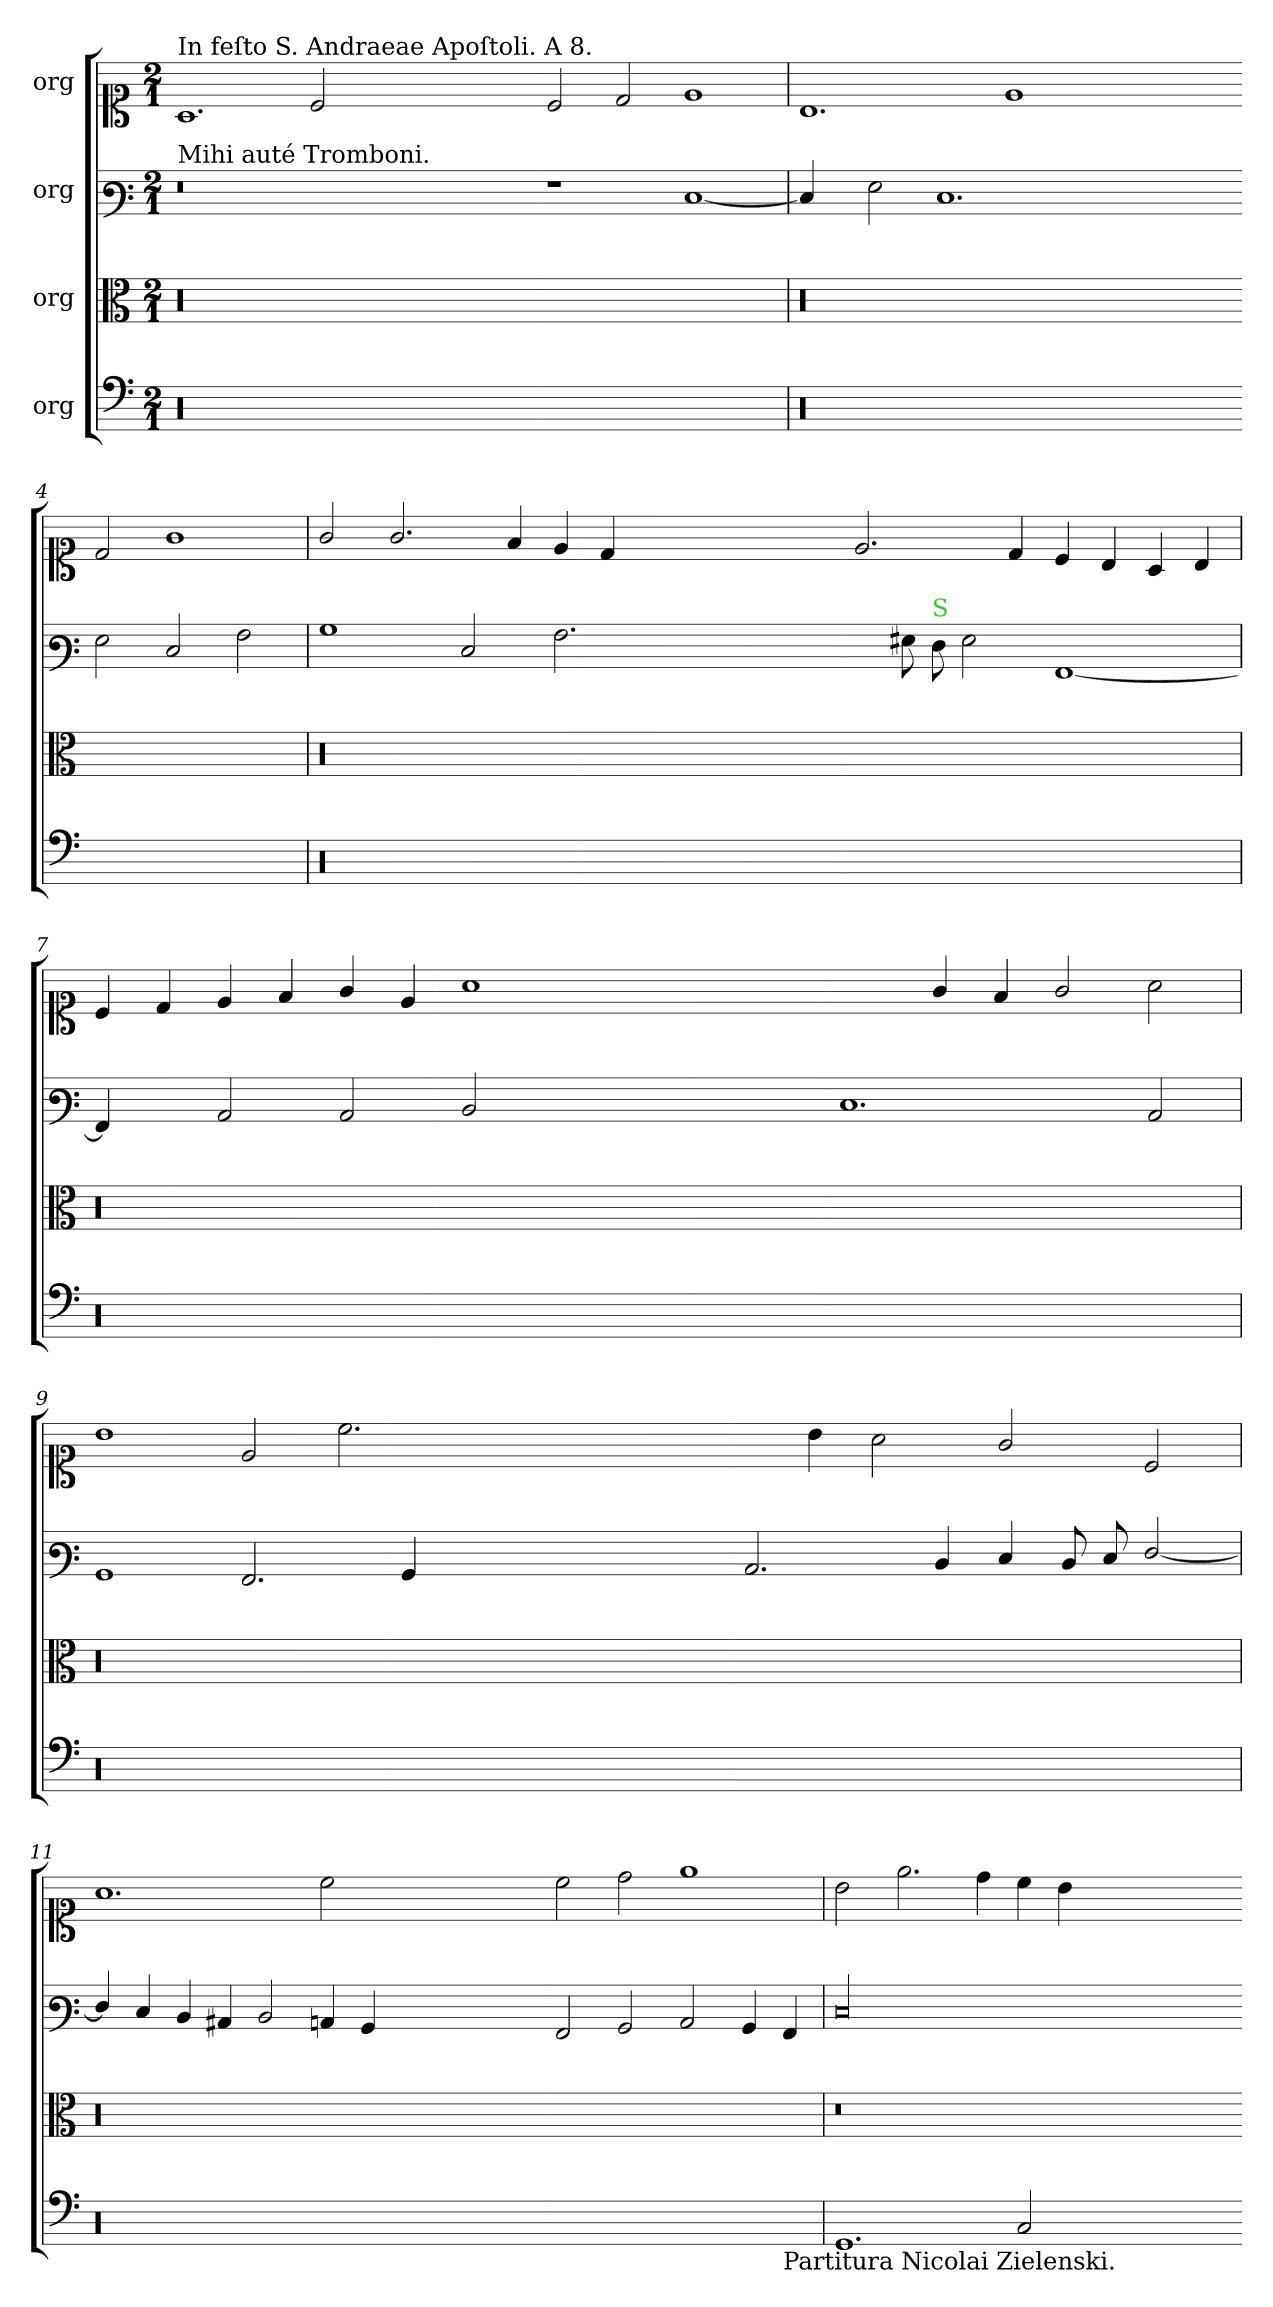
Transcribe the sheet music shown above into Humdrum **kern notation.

**kern	**kern	**kern	**kern
*part4	*part3	*part2	*part1
*staff4	*staff3	*staff2	*staff1
*I"org	*I"org	*I"org	*I"org
*clefF5	*clefC3	*clefF3	*clefC1
*k[]	*k[]	*k[]	*k[]
*a:	*a:	*a:	*a:
*M2/1	*M2/1	*M2/1	*M2/1
=1	=1	=1	=1
!	!	!	!LO:TX:a:t=In feſto S. Andraeae Apoſtoli. A 8.
!	!	!LO:TX:a:t=Mihi auté Tromboni.	!
00r	00r	0r	1.A
.	.	.	2c/
.	.	0ryy	0ryy
=2-	=2-	=2-	=2-
0ryy	0ryy	1r	2c/
.	.	.	2d/
.	.	[1E	1e
=3	=3	=3	=3
!	!	!LO:N:vis=4	!
00r	00r	2E!/]	1.B
.	.	2G\	.
.	.	1.E	.
.	.	.	1e
.	.	1.ryy	1.ryy
=4-	=4-	=4-	=4-
1.ryy	1.ryy	2G\	2d/
.	.	2E/	1g
.	.	2A\	.
=5	=5	=5	=5
00r	00r	1B	2g/
.	.	.	2.g/
.	.	2E/	.
.	.	.	4f/
.	.	2.A\	4e/
.	.	.	4d/
.	.	.	0ryy
.	.	1..ryy	.
=6-	=6-	=6-	=6-
0ryy	0ryy	4ryy	2.e/
.	.	8G#X\	.
!	!	!LO:TX:a:color=limegreen:t=S	!
.	.	8F\	.
.	.	2G#\	.
.	.	.	4d/
.	.	[1AA	4c/
.	.	.	4B/
.	.	.	4A/
.	.	.	4B/
=7	=7	=7	=7
!	!	!LO:N:vis=4	!
00r	00r	2AA!/]	4c/
.	.	.	4d/
.	.	2C/	4e/
.	.	.	4f/
.	.	2C/	4g/
.	.	.	4e/
.	.	2D/	1a
.	.	0ryy	.
.	.	.	1.ryy
=8-	=8-	=8-	=8-
0ryy	0ryy	1.E	2ryy
.	.	.	4g/
.	.	.	4f/
.	.	.	2g/
.	.	2C/	2a\
=9	=9	=9	=9
00r	00r	1BB	1b
.	.	2.AA/	2e/
.	.	.	2.cc\
.	.	4BB/	.
.	.	0ryy	.
.	.	.	1..ryy
=10-	=10-	=10-	=10-
0ryy	0ryy	2.C/	4ryy
.	.	.	4b\
.	.	.	2a\
.	.	4D/	.
.	.	4E/	2g/
.	.	8D/	.
.	.	8E/	.
.	.	[2F/	2c/
=11	=11	=11	=11
00r	00r	4F!/]	1.a
.	.	4E/	.
.	.	4D/	.
.	.	4C#X/	.
.	.	2D/	.
.	.	4Cn/	2cc\
.	.	4BB/	.
.	.	0ryy	0ryy
=12-	=12-	=12-	=12-
1..ryy	0ryy	2AA/	2cc\
.	.	2BB/	2dd\
.	.	2C/	1ee
.	.	4BB/	.
!LO:TX:b:t=Partitura Nicolai Zielenski.	!	!	!
4ryy	.	4AA/	.
=13	=13	=13	=13
1.EE	0r	00E	2b\
.	.	.	2.ee\
.	.	.	4dd\
2AA/	.	.	4cc\
.	.	.	4b\
0ryy	0ryy	.	0ryy
=-	=-	=-	=-
*-	*-	*-	*-
